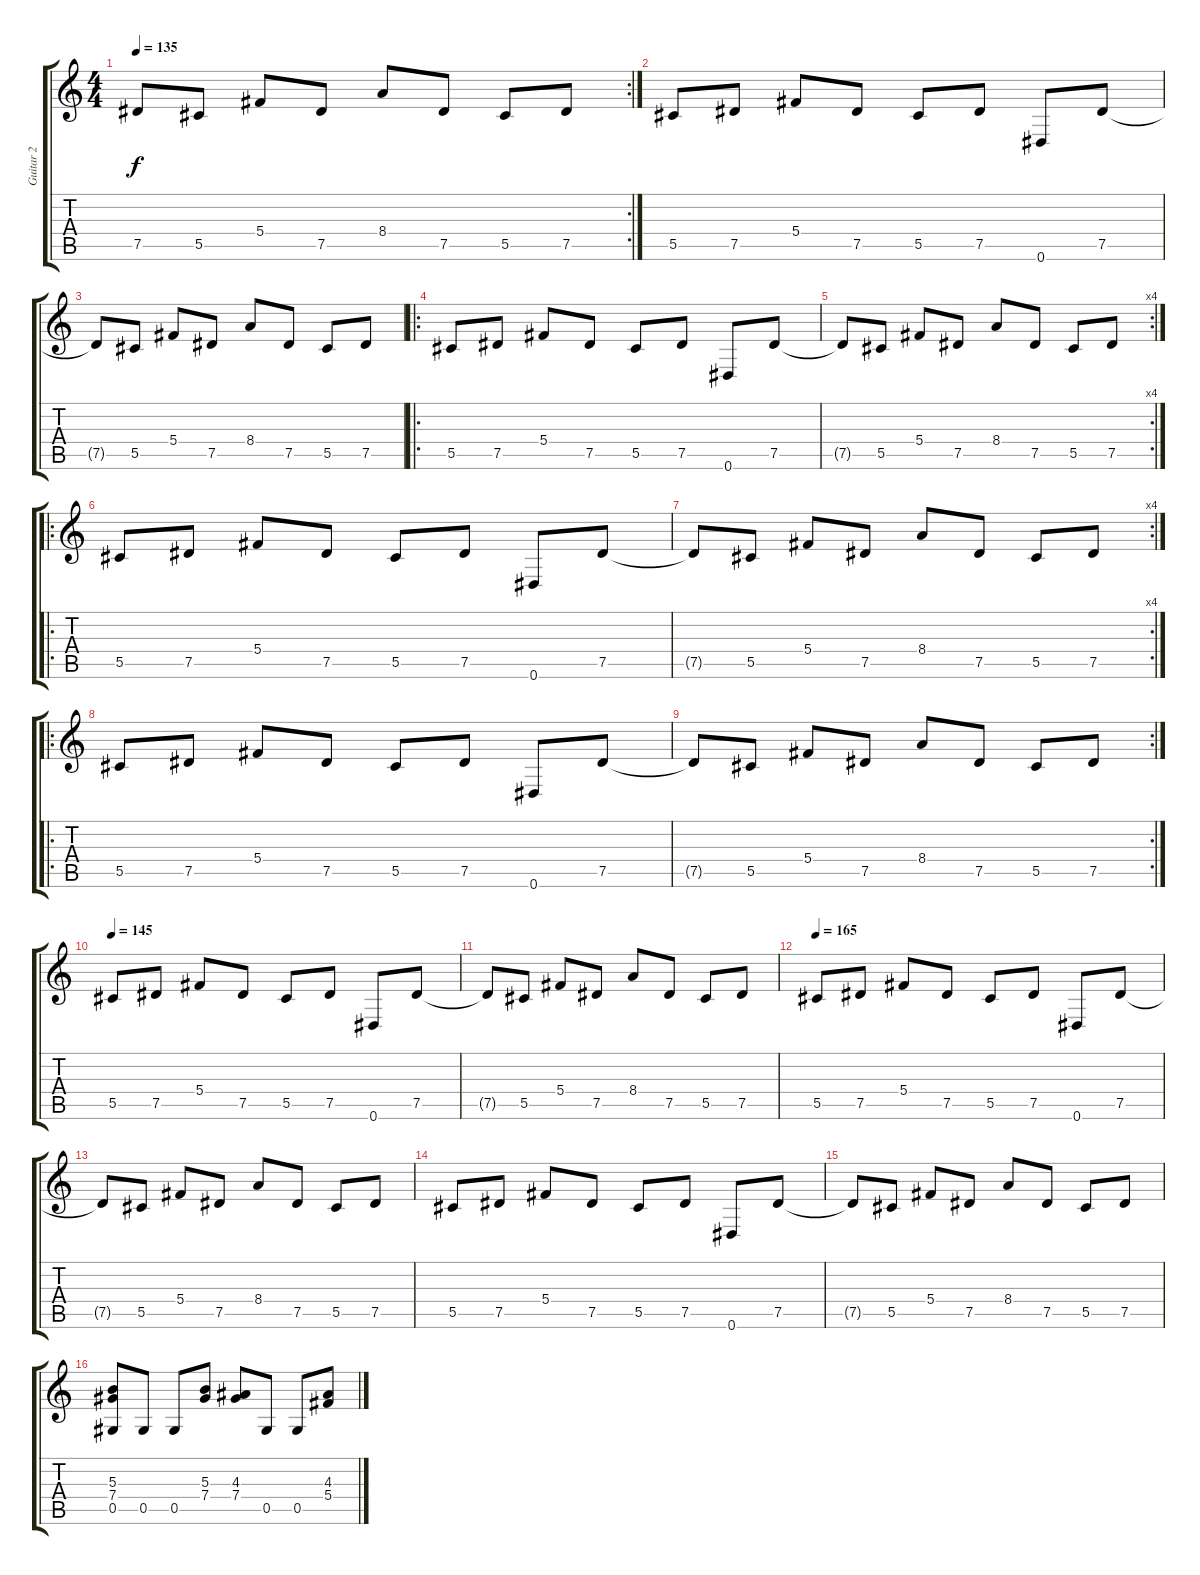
\track ("Guitar 2" "Guitar 2") {instrument overdrivenguitar}
\staff {score tabs}
\tuning (Eb4 Bb3 Gb3 Db3 Ab2 Eb2) {hide}
\rc 2
\ts (4 4)
\tempo 135
\clef g2
\ks c
7.5{t}.8{dy f} 5.5.8 5.4.8 7.5.8 8.4.8 7.5.8 5.5.8 7.5.8 |
5.5.8 7.5.8 5.4.8 7.5.8 5.5.8 7.5.8 0.6.8 7.5.8 |
7.5{t}.8 5.5.8 5.4.8 7.5.8 8.4.8 7.5.8 5.5.8 7.5.8 |
\ro
5.5.8 7.5.8 5.4.8 7.5.8 5.5.8 7.5.8 0.6.8 7.5.8 |
\rc 4
7.5{t}.8 5.5.8 5.4.8 7.5.8 8.4.8 7.5.8 5.5.8 7.5.8 |
\ro
5.5.8 7.5.8 5.4.8 7.5.8 5.5.8 7.5.8 0.6.8 7.5.8 |
\rc 4
7.5{t}.8 5.5.8 5.4.8 7.5.8 8.4.8 7.5.8 5.5.8 7.5.8 |
\ro
5.5.8 7.5.8 5.4.8 7.5.8 5.5.8 7.5.8 0.6.8 7.5.8 |
\rc 2
7.5{t}.8 5.5.8 5.4.8 7.5.8 8.4.8 7.5.8 5.5.8 7.5.8 |
\tempo 145
5.5.8 7.5.8 5.4.8 7.5.8 5.5.8 7.5.8 0.6.8 7.5.8 |
7.5{t}.8 5.5.8 5.4.8 7.5.8 8.4.8 7.5.8 5.5.8 7.5.8 |
\tempo 165
5.5.8 7.5.8 5.4.8 7.5.8 5.5.8 7.5.8 0.6.8 7.5.8 |
7.5{t}.8 5.5.8 5.4.8 7.5.8 8.4.8 7.5.8 5.5.8 7.5.8 |
5.5.8 7.5.8 5.4.8 7.5.8 5.5.8 7.5.8 0.6.8 7.5.8 |
7.5{t}.8 5.5.8 5.4.8 7.5.8 8.4.8 7.5.8 5.5.8 7.5.8 |
(5.3 7.4 0.5).8 0.5.8 0.5.8 (5.3 7.4).8 (4.3 7.4).8 0.5.8 0.5.8 (4.3 5.4).8
